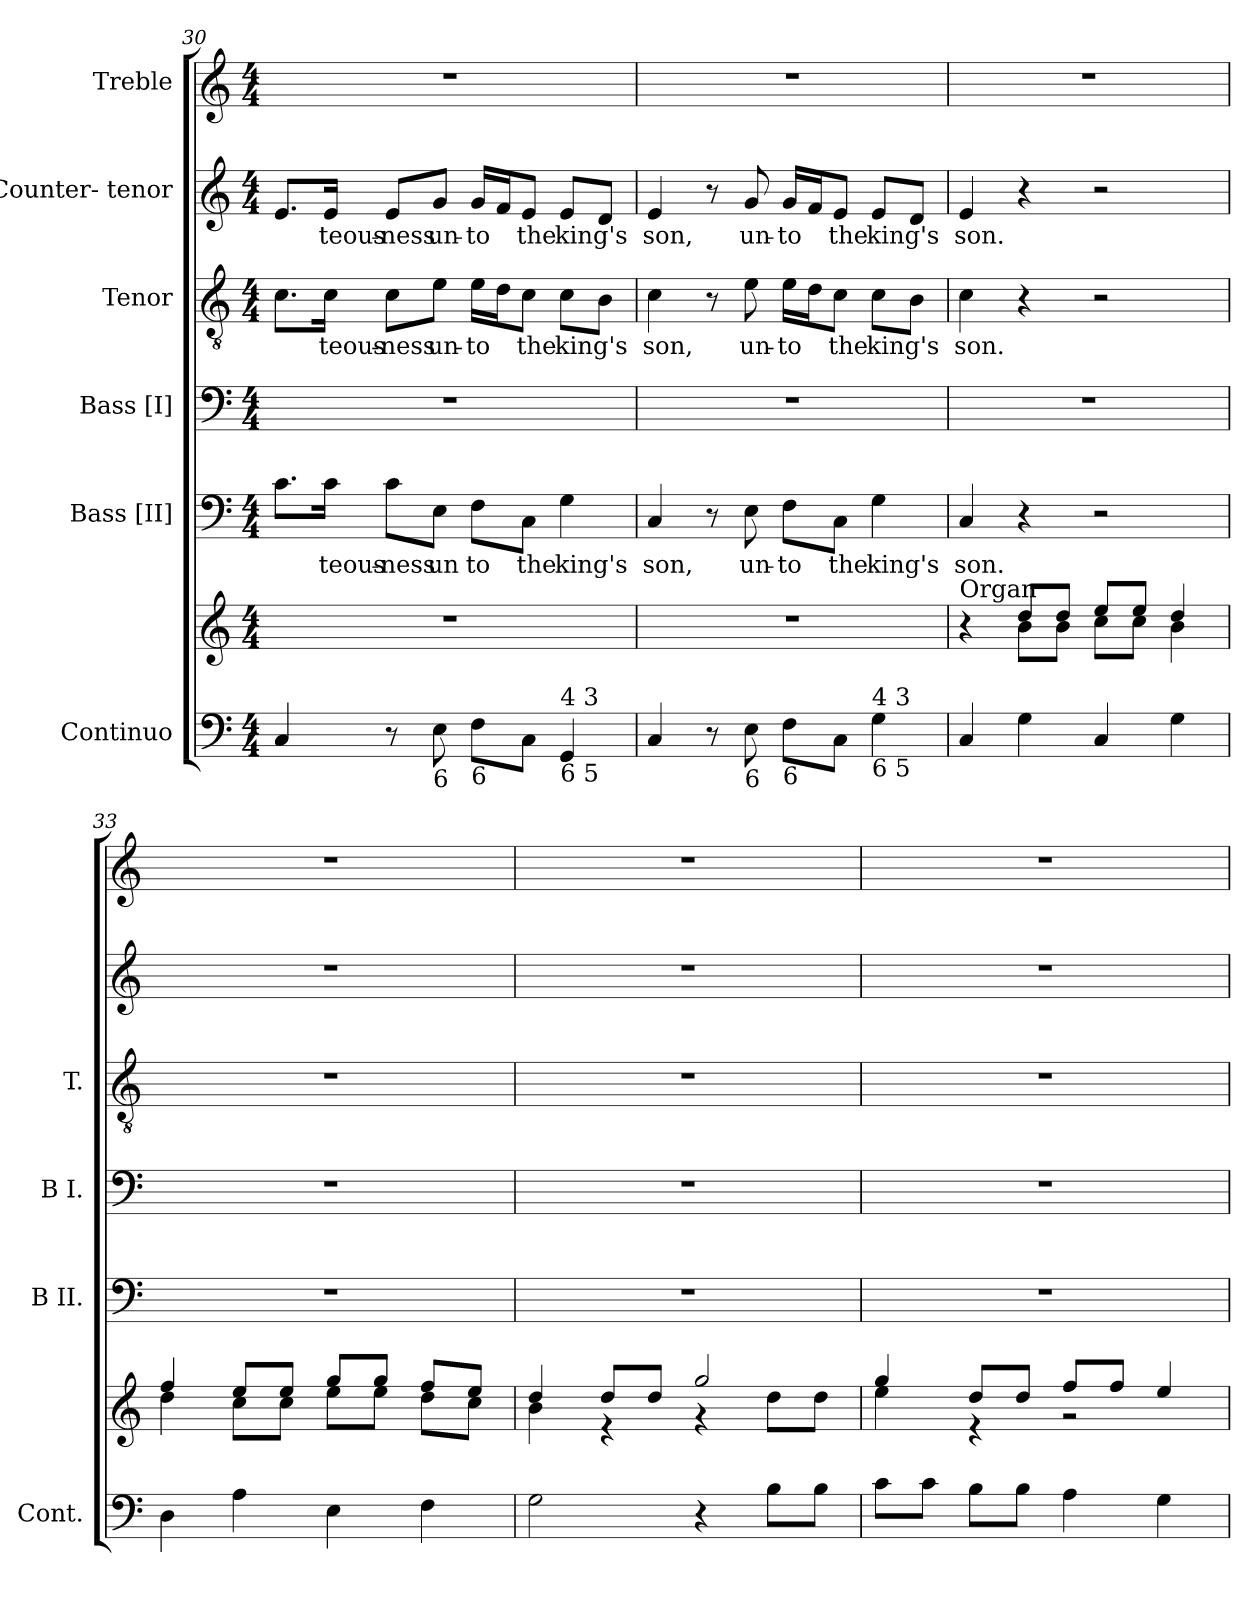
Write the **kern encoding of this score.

**kern	**kern	**kern	**text	**kern	**kern	**text	**kern	**text	**kern
*part6	*part6	*part5	*part5	*part4	*part3	*part3	*part2	*part2	*part1
*staff7	*staff6	*staff5	*staff5	*staff4	*staff3	*staff3	*staff2	*staff2	*staff1
*I"Continuo	*	*I"Bass [II]	*	*I"Bass [I]	*I"Tenor	*	*I"Counter- tenor	*	*I"Treble
*I'Cont.	*	*I'B II.	*	*I'B I.	*I'T.	*	*	*	*
!!LO:LB:g=z
*clefF4	*clefG2	*clefF4	*	*clefF4	*clefGv2	*	*clefG2	*	*clefG2
*	*	*	*	*	*ITrd7c12	*	*	*	*
*k[]	*k[]	*k[]	*	*k[]	*k[]	*	*k[]	*	*k[]
*C:	*C:	*C:	*	*C:	*C:	*	*C:	*	*C:
*M4/4	*M4/4	*M4/4	*	*M4/4	*M4/4	*	*M4/4	*	*M4/4
=30	=30	=30	=30	=30	=30	=30	=30	=30	=30
4Ci/	1r	8.ci\L	.	1r	8.Ci\L	.	8.ei/L	.	1r
!	!	!	!LO:LY:b:color=#000000	!	!	!	!	!	!
!	!	!	!	!	!	!LO:LY:b:color=#000000	!	!	!
!	!	!	!	!	!	!	!	!LO:LY:b:color=#000000	!
.	.	16ci\Jk	-teous-	.	16Ci\Jk	-teous-	16ei/Jk	-teous-	.
!	!	!	!LO:LY:b:color=#000000	!	!	!	!	!	!
!	!	!	!	!	!	!LO:LY:b:color=#000000	!	!	!
!	!	!	!	!	!	!	!	!LO:LY:b:color=#000000	!
8r	.	8ci\L	-ness	.	8Ci\L	-ness	8ei/L	-ness	.
!	!	!	!LO:LY:b:color=#000000	!	!	!	!	!	!
!	!	!	!	!	!	!LO:LY:b:color=#000000	!	!	!
!LO:TX:b:t=6	!	!	!	!	!	!	!	!	!
!	!	!	!	!	!	!	!	!LO:LY:b:color=#000000	!
8Ei\	.	8Ei\J	un	.	8Ei\J	un-	8gi/J	un-	.
!	!	!	!LO:LY:b:color=#000000	!	!	!	!	!	!
!	!	!	!	!	!	!LO:LY:b:color=#000000	!	!	!
!LO:TX:b:t=6	!	!	!	!	!	!	!	!	!
!	!	!	!	!	!	!	!	!LO:LY:b:color=#000000	!
8Fi\L	.	8Fi\L	to	.	16Ei\LL	-to	16gi/LL	-to	.
.	.	.	.	.	16Di\J	.	16fi/J	.	.
!	!	!	!LO:LY:b:color=#000000	!	!	!	!	!	!
!	!	!	!	!	!	!LO:LY:b:color=#000000	!	!	!
!	!	!	!	!	!	!	!	!LO:LY:b:color=#000000	!
8Ci\J	.	8Ci\J	the	.	8Ci\J	the	8ei/J	the	.
!	!	!	!LO:LY:b:color=#000000	!	!	!	!	!	!
!	!	!	!	!	!	!LO:LY:b:color=#000000	!	!	!
!LO:TX:b:t=6    5	!	!	!	!	!	!	!	!	!
!LO:TX:t=4     3	!	!	!	!	!	!	!	!	!
!	!	!	!	!	!	!	!	!LO:LY:b:color=#000000	!
4GGi/	.	4Gi\	king's	.	8Ci\L	king's	8ei/L	king's	.
.	.	.	.	.	8BBi\J	.	8di/J	.	.
=31	=31	=31	=31	=31	=31	=31	=31	=31	=31
!	!	!	!LO:LY:b:color=#000000	!	!	!	!	!	!
!	!	!	!	!	!	!LO:LY:b:color=#000000	!	!	!
!	!	!	!	!	!	!	!	!LO:LY:b:color=#000000	!
4Ci/	1r	4Ci/	son,	1r	4Ci\	son,	4ei/	son,	1r
8r	.	8r	.	.	8r	.	8r	.	.
!	!	!	!LO:LY:b:color=#000000	!	!	!	!	!	!
!	!	!	!	!	!	!LO:LY:b:color=#000000	!	!	!
!LO:TX:b:t=6	!	!	!	!	!	!	!	!	!
!	!	!	!	!	!	!	!	!LO:LY:b:color=#000000	!
8Ei\	.	8Ei\	un-	.	8Ei\	un-	8gi/	un-	.
!	!	!	!LO:LY:b:color=#000000	!	!	!	!	!	!
!	!	!	!	!	!	!LO:LY:b:color=#000000	!	!	!
!LO:TX:b:t=6	!	!	!	!	!	!	!	!	!
!	!	!	!	!	!	!	!	!LO:LY:b:color=#000000	!
8Fi\L	.	8Fi\L	-to	.	16Ei\LL	-to	16gi/LL	-to	.
.	.	.	.	.	16Di\J	.	16fi/J	.	.
!	!	!	!LO:LY:b:color=#000000	!	!	!	!	!	!
!	!	!	!	!	!	!LO:LY:b:color=#000000	!	!	!
!	!	!	!	!	!	!	!	!LO:LY:b:color=#000000	!
8Ci\J	.	8Ci\J	the	.	8Ci\J	the	8ei/J	the	.
!	!	!	!LO:LY:b:color=#000000	!	!	!	!	!	!
!	!	!	!	!	!	!LO:LY:b:color=#000000	!	!	!
!LO:TX:b:t=6    5	!	!	!	!	!	!	!	!	!
!LO:TX:t=4     3	!	!	!	!	!	!	!	!	!
!	!	!	!	!	!	!	!	!LO:LY:b:color=#000000	!
4Gi\	.	4Gi\	king's	.	8Ci\L	king's	8ei/L	king's	.
.	.	.	.	.	8BBi\J	.	8di/J	.	.
=32	=32	=32	=32	=32	=32	=32	=32	=32	=32
*	*^	*	*	*	*	*	*	*	*
!	!	!	!	!LO:LY:b:color=#000000	!	!	!	!	!	!
!	!	!	!	!	!	!	!LO:LY:b:color=#000000	!	!	!
!	!LO:TX:a:t=Organ	!	!	!	!	!	!	!	!	!
!	!	!	!	!	!	!	!	!	!LO:LY:b:color=#000000	!
4Ci/	4r	4ryy	4Ci/	son.	1r	4Ci\	son.	4ei/	son.	1r
4Gi\	8ddi/L	8bi\L	4r	.	.	4r	.	4r	.	.
.	8ddi/J	8bi\J	.	.	.	.	.	.	.	.
4Ci/	8eei/L	8cci\L	2r	.	.	2r	.	2r	.	.
.	8eei/J	8cci\J	.	.	.	.	.	.	.	.
4Gi\	4ddi/	4bi\	.	.	.	.	.	.	.	.
!!LO:PB:g=z
=33	=33	=33	=33	=33	=33	=33	=33	=33	=33	=33
4Di\	4ffi/	4ddi\	1r	.	1r	1r	.	1r	.	1r
4Ai\	8eei/L	8cci\L	.	.	.	.	.	.	.	.
.	8eei/J	8cci\J	.	.	.	.	.	.	.	.
4Ei\	8ggi/L	8eei\L	.	.	.	.	.	.	.	.
.	8ggi/J	8eei\J	.	.	.	.	.	.	.	.
4Fi\	8ffi/L	8ddi\L	.	.	.	.	.	.	.	.
.	8eei/J	8cci\J	.	.	.	.	.	.	.	.
=34	=34	=34	=34	=34	=34	=34	=34	=34	=34	=34
2Gi\	4ddi/	4bi\	1r	.	1r	1r	.	1r	.	1r
.	8ddi/L	4r	.	.	.	.	.	.	.	.
.	8ddi/J	.	.	.	.	.	.	.	.	.
4r	2ggi/	4r	.	.	.	.	.	.	.	.
8Bi\L	.	8ddi\L	.	.	.	.	.	.	.	.
8Bi\J	.	8ddi\J	.	.	.	.	.	.	.	.
=35	=35	=35	=35	=35	=35	=35	=35	=35	=35	=35
8ci\L	4ggi/	4eei\	1r	.	1r	1r	.	1r	.	1r
8ci\J	.	.	.	.	.	.	.	.	.	.
8Bi\L	8ddi/L	4r	.	.	.	.	.	.	.	.
8Bi\J	8ddi/J	.	.	.	.	.	.	.	.	.
4Ai\	8ffi/L	2r	.	.	.	.	.	.	.	.
.	8ffi/J	.	.	.	.	.	.	.	.	.
4Gi\	4eei/	.	.	.	.	.	.	.	.	.
*	*v	*v	*	*	*	*	*	*	*	*
=	=	=	=	=	=	=	=	=	=
*-	*-	*-	*-	*-	*-	*-	*-	*-	*-
